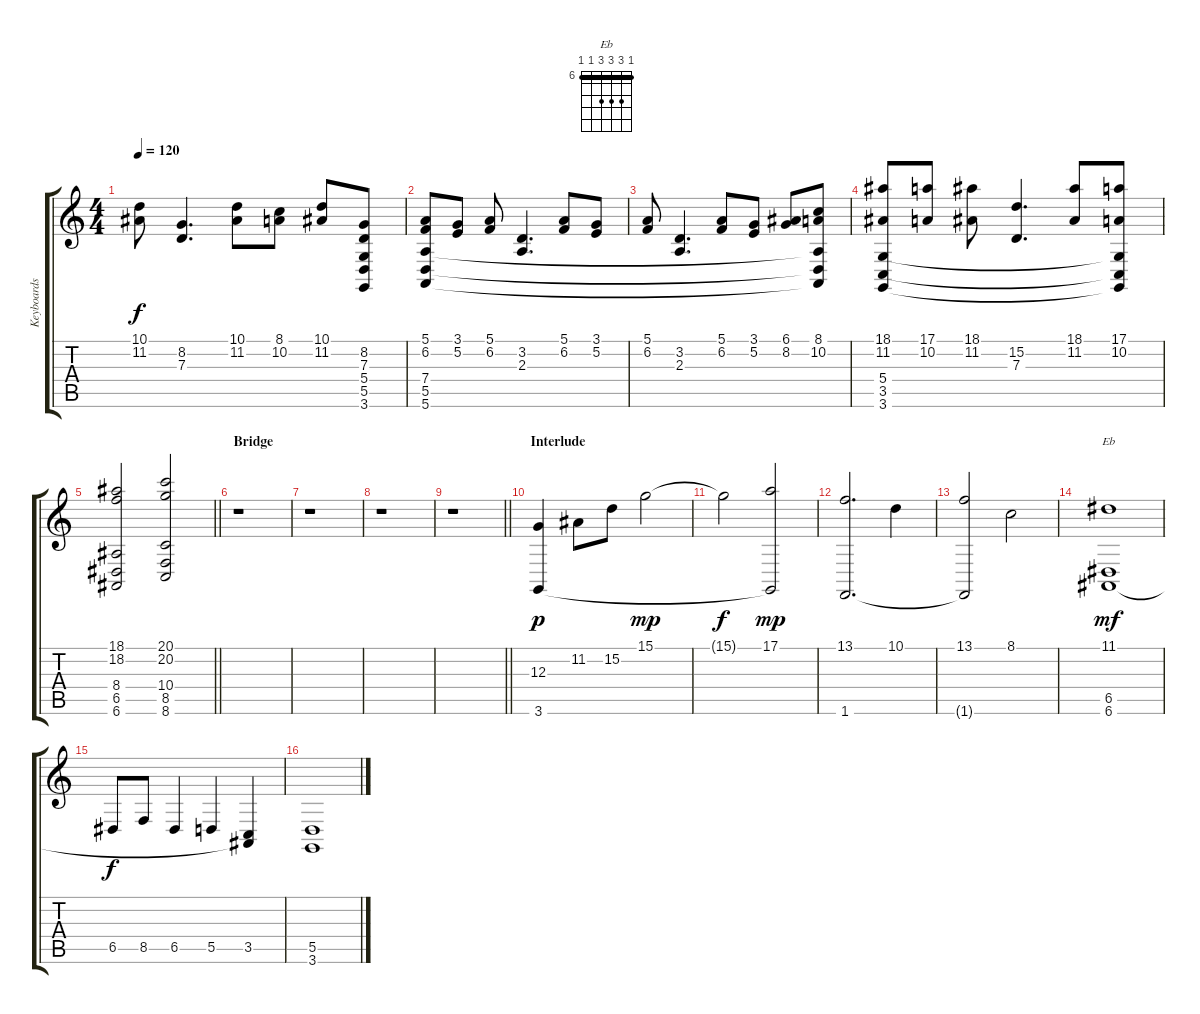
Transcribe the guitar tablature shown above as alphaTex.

\track ("Keyboards 2" "Keyboards ") {instrument stringensemble1}
\staff {score tabs}
\tuning (E4 B3 G3 D3 A2 E2) {hide}
\chord ("Eb" 6 8 8 8 6 6) {firstfret 6 barre 6}
\ts (4 4)
\tempo 120
\clef g2
\ks c
(10.1 11.2).8{dy f} (8.2 7.3).4{d} (10.1 11.2).8 (8.1 10.2).8 (10.1 11.2).8 (8.2 7.3 5.4{t} 5.5{t} 3.6{t}).8 |
(5.1 6.2 7.4 5.5 5.6).8 (3.1 5.2).8 (5.1 6.2).8 (3.2 2.3).4{d} (5.1 6.2).8 (3.1 5.2).8 |
(5.1 6.2).8 (3.2 2.3).4{d} (5.1 6.2).8 (3.1 5.2).8 (6.1 8.2).8 (8.1 10.2 7.4{t} 5.5{t} 5.6{t}).8 |
(18.1 11.2 5.4 3.5 3.6).8 (17.1 10.2).8 (18.1 11.2).8 (15.2 7.3).4{d} (18.1 11.2).8 (17.1 10.2 5.4{t} 3.5{t} 3.6{t}).8 |
\barLineRight lightlight
(18.1 18.2 8.4 6.5 6.6).2 (20.1 20.2 10.4 8.5 8.6).2 |
\section ("" "Bridge")
r.1 |
r.1 |
r.1 |
\barLineRight lightlight
r.1 |
\section ("" "Interlude")
(12.3 3.6).4{dy p} 11.2.8 15.2.8 15.1.2{dy mp} |
15.1{t}.2{dy f} (17.1 3.6{t}).2{dy mp} |
(13.1 1.6).2{d} 10.1.4 |
(13.1 1.6{t}).2 8.1.2 |
(11.1 6.5 6.6).1{ch "Eb" dy mf} |
6.5.8{dy f} 8.5.8 6.5.4 5.5.4 (3.5 6.6{t}).4 |
(5.5 3.6).1
